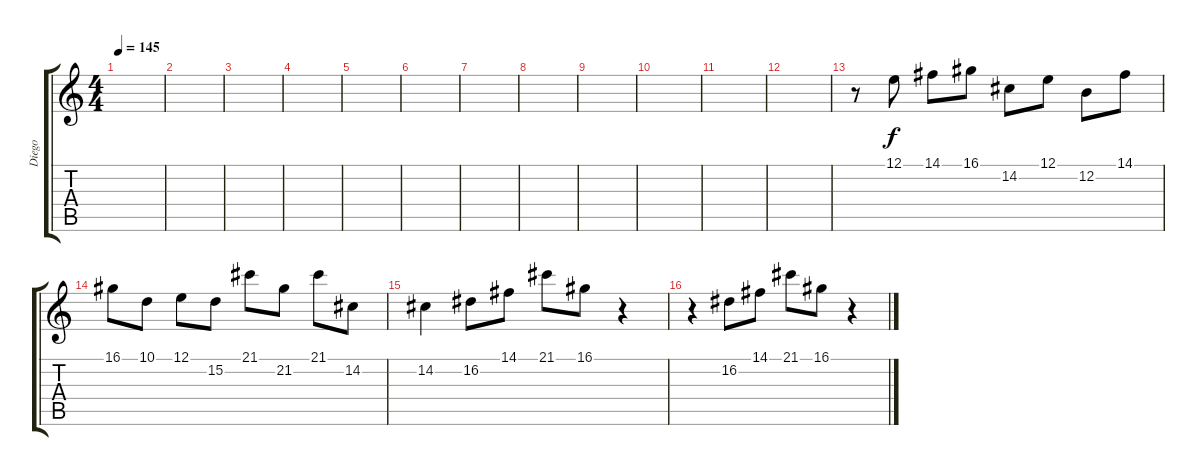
\track ("Diego" "Diego") {instrument panflute}
\staff {score tabs}
\tuning (E4 B3 G3 D3 A2 E2) {hide}
\ts (4 4)
\tempo 145
\clef g2
\ks c
|
|
|
|
|
|
|
|
|
|
|
|
r.8 12.1.8 14.1.8 16.1.8 14.2.8 12.1.8 12.2.8 14.1.8 |
16.1.8 10.1.8 12.1.8 15.2.8 21.1.8 21.2.8 21.1.8 14.2.8 |
14.2.4 16.2.8 14.1.8 21.1.8 16.1.8 r.4 |
r.4 16.2.8 14.1.8 21.1.8 16.1.8 r.4
